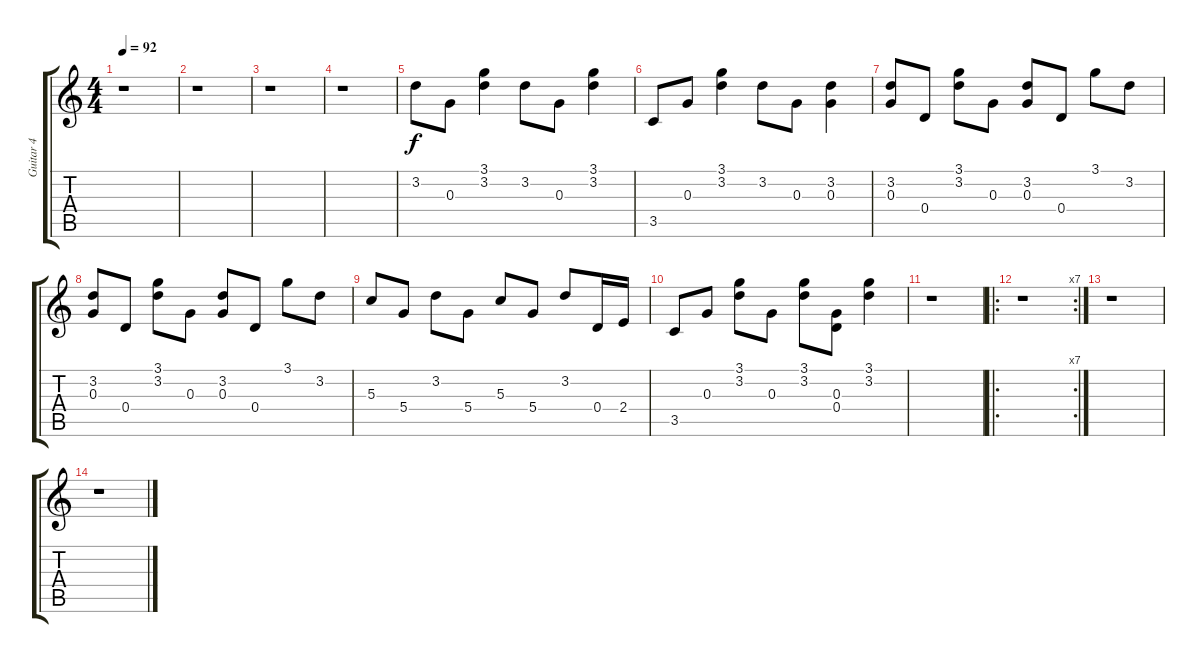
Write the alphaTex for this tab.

\track ("Guitar 4" "Guitar 4") {instrument overdrivenguitar}
\staff {score tabs}
\tuning (E4 B3 G3 D3 A2 E2) {hide}
\ts (4 4)
\tempo 92
\clef g2
\ks c
r.1{dy f} |
r.1 |
r.1 |
r.1 |
3.2.8 0.3.8 (3.1 3.2).4 3.2.8 0.3.8 (3.1 3.2).4 |
3.5.8 0.3.8 (3.1 3.2).4 3.2.8 0.3.8 (3.2 0.3).4 |
(3.2 0.3).8 0.4.8 (3.1 3.2).8 0.3.8 (3.2 0.3).8 0.4.8 3.1.8 3.2.8 |
(3.2 0.3).8 0.4.8 (3.1 3.2).8 0.3.8 (3.2 0.3).8 0.4.8 3.1.8 3.2.8 |
5.3.8 5.4.8 3.2.8 5.4.8 5.3.8 5.4.8 3.2.8 0.4.16 2.4.16 |
3.5.8 0.3.8 (3.1 3.2).8 0.3.8 (3.1 3.2).8 (0.3 0.4).8 (3.1 3.2).4 |
r.1 |
\ro
\rc 7
r.1 |
r.1 |
r.1
